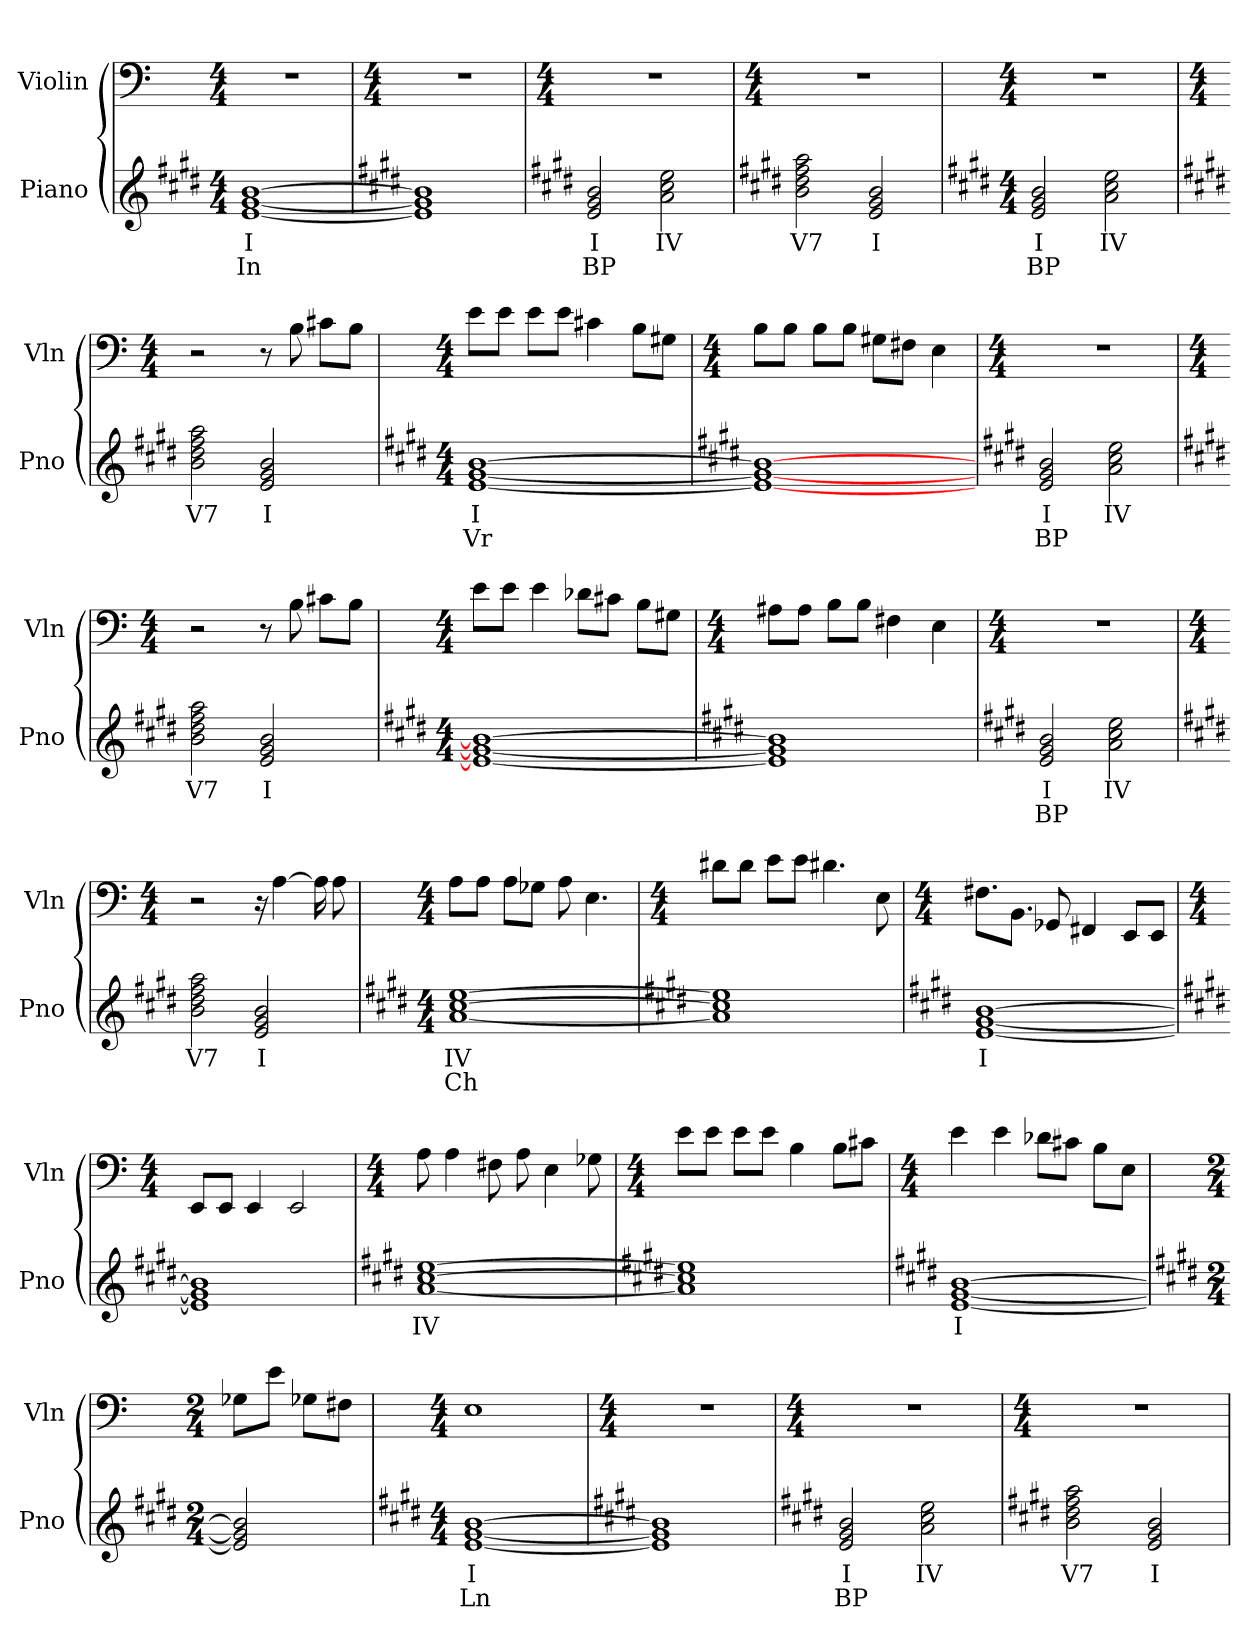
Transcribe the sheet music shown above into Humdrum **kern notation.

**kern	**text	**text	**kern
*part2	*part2	*part2	*part1
*staff2	*staff2	*staff2	*staff1
*I"Piano	*	*	*I"Violin
*I'Pno	*	*	*I'Vln
*k[f#c#g#d#]	*	*	*
*E:	*	*	*
*M4/4	*	*	*M4/4
=	=	=	=
[1e [1g# [1b	I	In	1r
=	=	=	=
*k[f#c#g#d#]	*	*	*
*E:	*	*	*
*	*	*	*M4/4
1e] 1g#] 1b]	.	.	1r
=	=	=	=
*k[f#c#g#d#]	*	*	*
*E:	*	*	*
*	*	*	*M4/4
2e 2g# 2b	I	BP	1r
2a 2cc# 2ee	IV	.	.
=	=	=	=
*k[f#c#g#d#]	*	*	*
*E:	*	*	*
*	*	*	*M4/4
2b 2dd# 2ff# 2aa	V7	.	1r
2e 2g# 2b	I	.	.
=	=	=	=
*k[f#c#g#d#]	*	*	*
*E:	*	*	*
*M4/4	*	*	*M4/4
2e 2g# 2b	I	BP	1r
2a 2cc# 2ee	IV	.	.
=	=	=	=
*k[f#c#g#d#]	*	*	*
*E:	*	*	*
*	*	*	*M4/4
2b 2dd# 2ff# 2aa	V7	.	2r
2e 2g# 2b	I	.	8r
.	.	.	8B
.	.	.	8c#XL
.	.	.	8BJ
=	=	=	=
*k[f#c#g#d#]	*	*	*
*E:	*	*	*
*M4/4	*	*	*M4/4
[1e [1g# [1b	I	Vr	8eL
.	.	.	8eJ
.	.	.	8eL
.	.	.	8eJ
.	.	.	4c#X
.	.	.	8BL
.	.	.	8G#XJ
=	=	=	=
*k[f#c#g#d#]	*	*	*
*E:	*	*	*
*	*	*	*M4/4
1e_ 1g#_ 1b_	.	.	8BL
.	.	.	8BJ
.	.	.	8BL
.	.	.	8BJ
.	.	.	8G#XL
.	.	.	8F#XJ
.	.	.	4E
=	=	=	=
*k[f#c#g#d#]	*	*	*
*E:	*	*	*
*	*	*	*M4/4
2e 2g# 2b	I	BP	1r
2a 2cc# 2ee	IV	.	.
=	=	=	=
*k[f#c#g#d#]	*	*	*
*E:	*	*	*
*	*	*	*M4/4
2b 2dd# 2ff# 2aa	V7	.	2r
2e 2g# 2b	I	.	8r
.	.	.	8B
.	.	.	8c#XL
.	.	.	8BJ
=	=	=	=
*k[f#c#g#d#]	*	*	*
*E:	*	*	*
*M4/4	*	*	*M4/4
1e_ 1g#_ 1b_	.	.	8eL
.	.	.	8eJ
.	.	.	4e
.	.	.	8d-XL
.	.	.	8c#XJ
.	.	.	8BL
.	.	.	8G#XJ
=	=	=	=
*k[f#c#g#d#]	*	*	*
*E:	*	*	*
*	*	*	*M4/4
1e] 1g#] 1b]	.	.	8A#XL
.	.	.	8A#J
.	.	.	8BL
.	.	.	8BJ
.	.	.	4F#X
.	.	.	4E
=	=	=	=
*k[f#c#g#d#]	*	*	*
*E:	*	*	*
*	*	*	*M4/4
2e 2g# 2b	I	BP	1r
2a 2cc# 2ee	IV	.	.
=	=	=	=
*k[f#c#g#d#]	*	*	*
*E:	*	*	*
*	*	*	*M4/4
2b 2dd# 2ff# 2aa	V7	.	2r
2e 2g# 2b	I	.	16r
.	.	.	[4A
.	.	.	16A]
.	.	.	8A
=	=	=	=
*k[f#c#g#d#]	*	*	*
*E:	*	*	*
*M4/4	*	*	*M4/4
[1a [1cc# [1ee	IV	Ch	8AL
.	.	.	8AJ
.	.	.	8AL
.	.	.	8G-XJ
.	.	.	8A
.	.	.	4.E
=	=	=	=
*k[f#c#g#d#]	*	*	*
*E:	*	*	*
*	*	*	*M4/4
1a] 1cc#] 1ee]	.	.	8d#XL
.	.	.	8d#J
.	.	.	8eL
.	.	.	8eJ
.	.	.	4.d#X
.	.	.	8E
=	=	=	=
*k[f#c#g#d#]	*	*	*
*E:	*	*	*
*	*	*	*M4/4
[1e [1g# [1b	I	.	8.F#XL
.	.	.	8.BBJ
.	.	.	8GG-X
.	.	.	4FF#X
.	.	.	8EEL
.	.	.	8EEJ
=	=	=	=
*k[f#c#g#d#]	*	*	*
*E:	*	*	*
*	*	*	*M4/4
1e] 1g#] 1b]	.	.	8EEL
.	.	.	8EEJ
.	.	.	4EE
.	.	.	2EE
=	=	=	=
*k[f#c#g#d#]	*	*	*
*E:	*	*	*
*	*	*	*M4/4
[1a [1cc# [1ee	IV	.	8A
.	.	.	4A
.	.	.	8F#X
.	.	.	8A
.	.	.	4E
.	.	.	8G-X
=	=	=	=
*k[f#c#g#d#]	*	*	*
*E:	*	*	*
*	*	*	*M4/4
1a] 1cc#] 1ee]	.	.	8eL
.	.	.	8eJ
.	.	.	8eL
.	.	.	8eJ
.	.	.	4B
.	.	.	8BL
.	.	.	8c#XJ
=	=	=	=
*k[f#c#g#d#]	*	*	*
*E:	*	*	*
*	*	*	*M4/4
[1e [1g# [1b	I	.	4e
.	.	.	4e
.	.	.	8d-XL
.	.	.	8c#XJ
.	.	.	8BL
.	.	.	8EJ
=	=	=	=
*k[f#c#g#d#]	*	*	*
*E:	*	*	*
*M2/4	*	*	*M2/4
2e] 2g#] 2b]	.	.	8G-XL
.	.	.	8eJ
.	.	.	8G-XL
.	.	.	8F#XJ
=	=	=	=
*k[f#c#g#d#]	*	*	*
*E:	*	*	*
*M4/4	*	*	*M4/4
[1e [1g# [1b	I	Ln	1E
=	=	=	=
*k[f#c#g#d#]	*	*	*
*E:	*	*	*
*	*	*	*M4/4
1e] 1g#] 1b]	.	.	1r
=	=	=	=
*k[f#c#g#d#]	*	*	*
*E:	*	*	*
*	*	*	*M4/4
2e 2g# 2b	I	BP	1r
2a 2cc# 2ee	IV	.	.
=	=	=	=
*k[f#c#g#d#]	*	*	*
*E:	*	*	*
*	*	*	*M4/4
2b 2dd# 2ff# 2aa	V7	.	1r
2e 2g# 2b	I	.	.
=	=	=	=
*-	*-	*-	*-
